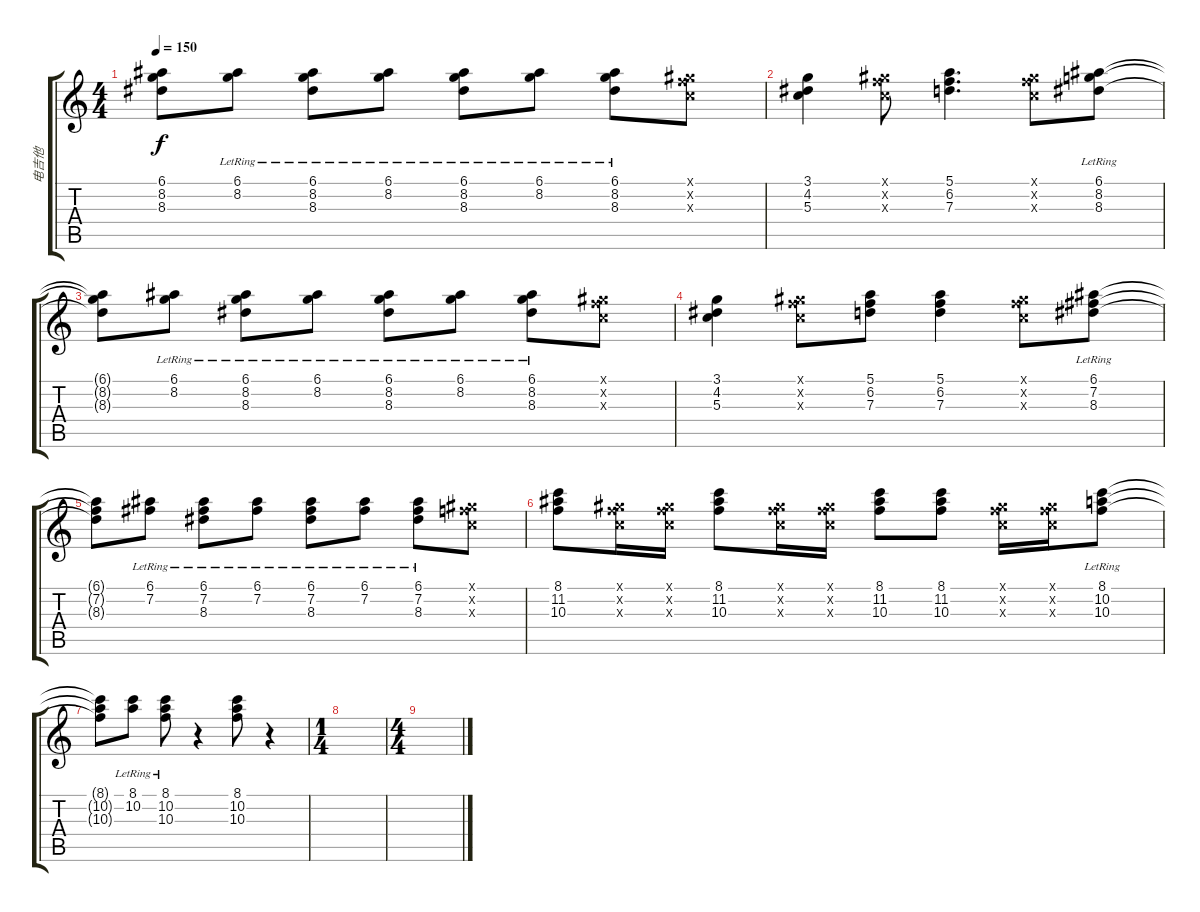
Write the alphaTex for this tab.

\track ("电吉他" "电吉他") {instrument overdrivenguitar}
\staff {score tabs}
\tuning (E4 B3 G3 D3 A2 E2) {hide}
\ts (4 4)
\tempo 150
\clef g2
\ks c
(6.1{t} 8.2{t} 8.3{t}).8{dy f} (6.1{lr} 8.2{lr}).8 (6.1{lr} 8.2{lr} 8.3{lr}).8 (6.1{lr} 8.2{lr}).8 (6.1{lr} 8.2{lr} 8.3{lr}).8 (6.1{lr} 8.2{lr}).8 (6.1{lr} 8.2{lr} 8.3{lr}).8 (4.1{x} 6.2{x} 5.3{x}).8 |
(3.1 4.2 5.3).4 (4.1{x} 6.2{x} 5.3{x}).8 (5.1 6.2 7.3).4{d} (4.1{x} 6.2{x} 5.3{x}).8 (6.1{lr} 8.2{lr} 8.3{lr}).8 |
(6.1{t} 8.2{t} 8.3{t}).8 (6.1{lr} 8.2{lr}).8 (6.1{lr} 8.2{lr} 8.3{lr}).8 (6.1{lr} 8.2{lr}).8 (6.1{lr} 8.2{lr} 8.3{lr}).8 (6.1{lr} 8.2{lr}).8 (6.1{lr} 8.2{lr} 8.3{lr}).8 (4.1{x} 6.2{x} 5.3{x}).8 |
(3.1 4.2 5.3).4 (4.1{x} 6.2{x} 5.3{x}).8 (5.1 6.2 7.3).8 (5.1 6.2 7.3).4 (4.1{x} 6.2{x} 5.3{x}).8 (6.1{lr} 7.2{lr} 8.3{lr}).8 |
(6.1{t} 7.2{t} 8.3{t}).8 (6.1{lr} 7.2{lr}).8 (6.1{lr} 7.2{lr} 8.3{lr}).8 (6.1{lr} 7.2{lr}).8 (6.1{lr} 7.2{lr} 8.3{lr}).8 (6.1{lr} 7.2{lr}).8 (6.1{lr} 7.2{lr} 8.3{lr}).8 (4.1{x} 6.2{x} 5.3{x}).8 |
(8.1 11.2 10.3).8 (4.1{x} 6.2{x} 5.3{x}).16 (4.1{x} 6.2{x} 5.3{x}).16 (8.1 11.2 10.3).8 (4.1{x} 6.2{x} 5.3{x}).16 (4.1{x} 6.2{x} 5.3{x}).16 (8.1 11.2 10.3).8 (8.1 11.2 10.3).8 (4.1{x} 6.2{x} 5.3{x}).16 (4.1{x} 6.2{x} 5.3{x}).16 (8.1{lr} 10.2{lr} 10.3{lr}).8 |
(8.1{t} 10.2{t} 10.3{t}).8 (8.1{lr} 10.2{lr}).8 (8.1{lr} 10.2{lr} 10.3{lr}).8 r.4 (8.1 10.2 10.3).8 r.4 |
\ts (1 4)
|
\ts (4 4)
